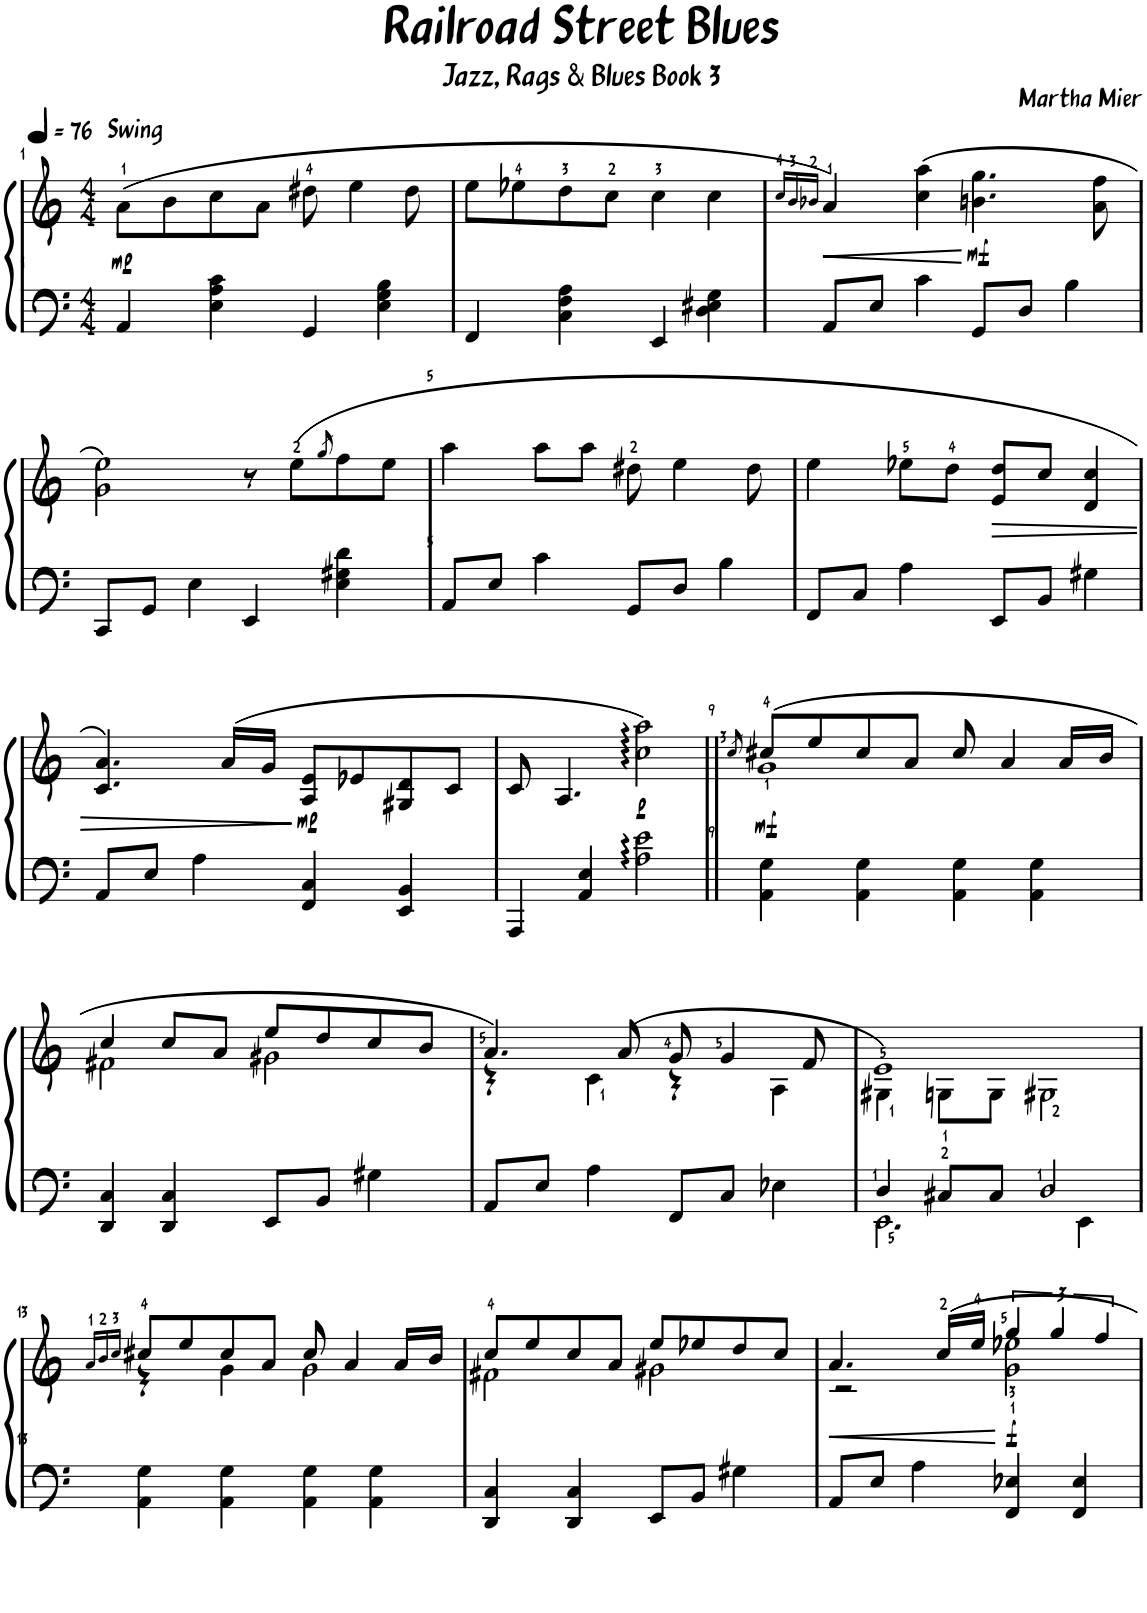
**kern	**kern	**dynam
*part1	*part1	*part1
*staff2	*staff1	*staff1/2
*I"钢琴	*	*
*clefF4	*clefG2	*
*k[]	*k[]	*
*M4/4	*M4/4	*
*MM76	*MM76	*
=1	=1	=1
!	!LO:TX:a:B:t=Swing	!
!	!	!LO:DY:b
4AA/	(8a\L	mp
.	8b\	.
4E\ 4A\ 4c\	8cc\	.
.	8a\J	.
4GG/	8dd#X\	.
.	4ee\	.
4E\ 4G\ 4B\	.	.
.	8dd#\	.
=2	=2	=2
4FF/	8ee\L	.
.	8ee-X\	.
4C\ 4F\ 4A\	8dd\	.
.	8cc\J	.
4EE/	4cc\	.
4D\ 4E#X\ 4G\	4cc\	.
=3	=3	=3
.	16qcc/LL	.
.	16qb/	.
.	16qb-X/JJ	.
8AA/L	4a/)	.
8E/J	.	.
4c\	(4cc\ 4aa\	.
!	!	!LO:DY:b
8GG/L	4.bn\ 4.gg\	mf
8D/J	.	.
4B\	.	.
.	8a\ 8ff\	.
!!LO:LB:g=z
=4	=4	=4
8CC/L	2g\ 2ee\)	.
8GG/J	.	.
4E\	.	.
4EE/	8r	.
.	(8ee\L	.
.	8qgg/	.
4E\ 4G#X\ 4d\	8ff\	.
.	8ee\J	.
=5	=5	=5
8AA/L	4aa\	.
8E/J	.	.
4c\	8aa\L	.
.	8aa\J	.
8GG/L	8dd#X\	.
8D/J	4ee\	.
4B\	.	.
.	8dd#\	.
=6	=6	=6
8FF/L	4ee\	.
8C/J	.	.
4A\	8ee-X\L	.
.	8dd\J	.
!	!	!LO:HP:b
8EE/L	8e/ 8dd/L	>
8BB/J	8cc/J	.
4G#X\	4d/ 4cc/	.
!!LO:LB:g=z
=7	=7	=7
8AA/L	4.c/ 4.a/)	.
8E/J	.	.
4A\	.	.
.	(16a/LL	.
.	16g/JJ	.
!	!	!LO:DY:n=1:b
4FF/ 4C/	8A/ 8e/L	] mp
.	8e-X/	.
4EE/ 4BB/	8G#X/ 8d/	.
.	8c/J	.
=8	=8	=8
4AAA/	8c/	.
.	4.A/	.
4AA/ 4E/	.	.
!	!	!LO:DY:b
2A\ 2e\	2cc\ 2aa\)	p
=9||	=9||	=9||
.	8qcc/	.
*	*^	*
!	!	!	!LO:DY:b
4AA\ 4G\	(8cc#X/L	1g	mf
.	8ee/	.	.
4AA\ 4G\	8cc#/	.	.
.	8a/J	.	.
4AA\ 4G\	8cc#/	.	.
.	4a/	.	.
4AA\ 4G\	.	.	.
.	16a/LL	.	.
.	16b/JJ	.	.
!!LO:LB:g=z	!!
=10	=10	=10	=10
4DD/ 4C/	4cc/	2f#X\	.
4DD/ 4C/	8cc/L	.	.
.	8a/J	.	.
8EE/L	8ee/L	2g#X\	.
8BB/J	8dd/	.	.
4G#X\	8cc/	.	.
.	8b/J	.	.
=11	=11	=11	=11
8AA/L	4.a/)	4r	.
8E/J	.	.	.
4A\	.	4c\	.
.	(8a/	.	.
8FF/L	8g/	4r	.
8C/J	4g/	.	.
4E-X\	.	4A\	.
.	8f/	.	.
=12	=12	=12	=12
*^	*	*	*
4D/	2.EE\	1e)	4G#X\	.
8C#X/L	.	.	8Gn\L	.
8C#/J	.	.	8G\J	.
2D/	.	.	2G#X\	.
.	4EE\	.	.	.
*v	*v	*	*	*
!!LO:LB:g=z	!!
=13	=13	=13	=13
.	16qa/LL	.	.
.	16qb/	.	.
.	16qcc/JJ	.	.
4AA\ 4G\	8cc#X/L	4r	.
.	8ee/	.	.
4AA\ 4G\	8cc#/	4g\	.
.	8a/J	.	.
4AA\ 4G\	8cc#/	2g\	.
.	4a/	.	.
4AA\ 4G\	.	.	.
.	16a/LL	.	.
.	16b/JJ	.	.
=14	=14	=14	=14
4DD/ 4C/	8cc/L	2f#X\	.
.	8ee/	.	.
4DD/ 4C/	8cc/	.	.
.	8a/J	.	.
8EE/L	8ee/L	2g#X\	.
8BB/J	8ee-X/	.	.
4G#X\	8dd/	.	.
.	8cc/J	.	.
=15	=15	=15	=15
!	!	!	!LO:HP:b
8AA/L	4.a/	2r	<
8E/J	.	.	.
4A\	.	.	.
.	16cc/LL	.	.
.	16ee/JJ	.	.
!	!	!	!LO:DY:n=1:b
4FF/ 4E-X/	6gg/	2g\ 2ee-X\	[ f
.	6gg/	.	.
4FF/ 4E-/	.	.	.
.	6ff/	.	.
*	*v	*v	*
=	=	=
*-	*-	*-
